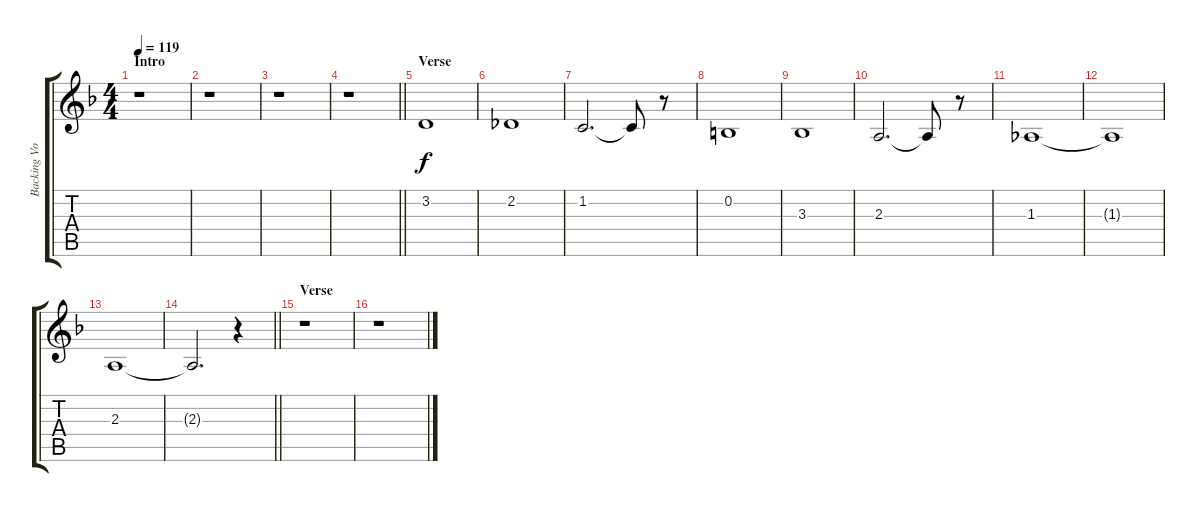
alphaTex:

\track ("Backing Vocals" "Backing Vo") {instrument sopranosax}
\staff {score tabs}
\tuning (E4 B3 G3 D3 A2 E2) {hide}
\ts (4 4)
\section ("" "Intro")
\tempo 119
\clef g2
\ks dminor
r.1{dy f instrument sopranosax} |
r.1 |
r.1 |
\barLineRight lightlight
r.1 |
\section ("" "Verse")
3.2.1 |
2.2.1 |
1.2.2{d} 1.2{t}.8 r.8 |
0.2.1 |
3.3.1 |
2.3.2{d} 2.3{t}.8 r.8 |
1.3.1 |
1.3{t}.1 |
2.3.1 |
\barLineRight lightlight
2.3{t}.2{d} r.4 |
\section ("" "Verse")
r.1 |
r.1
